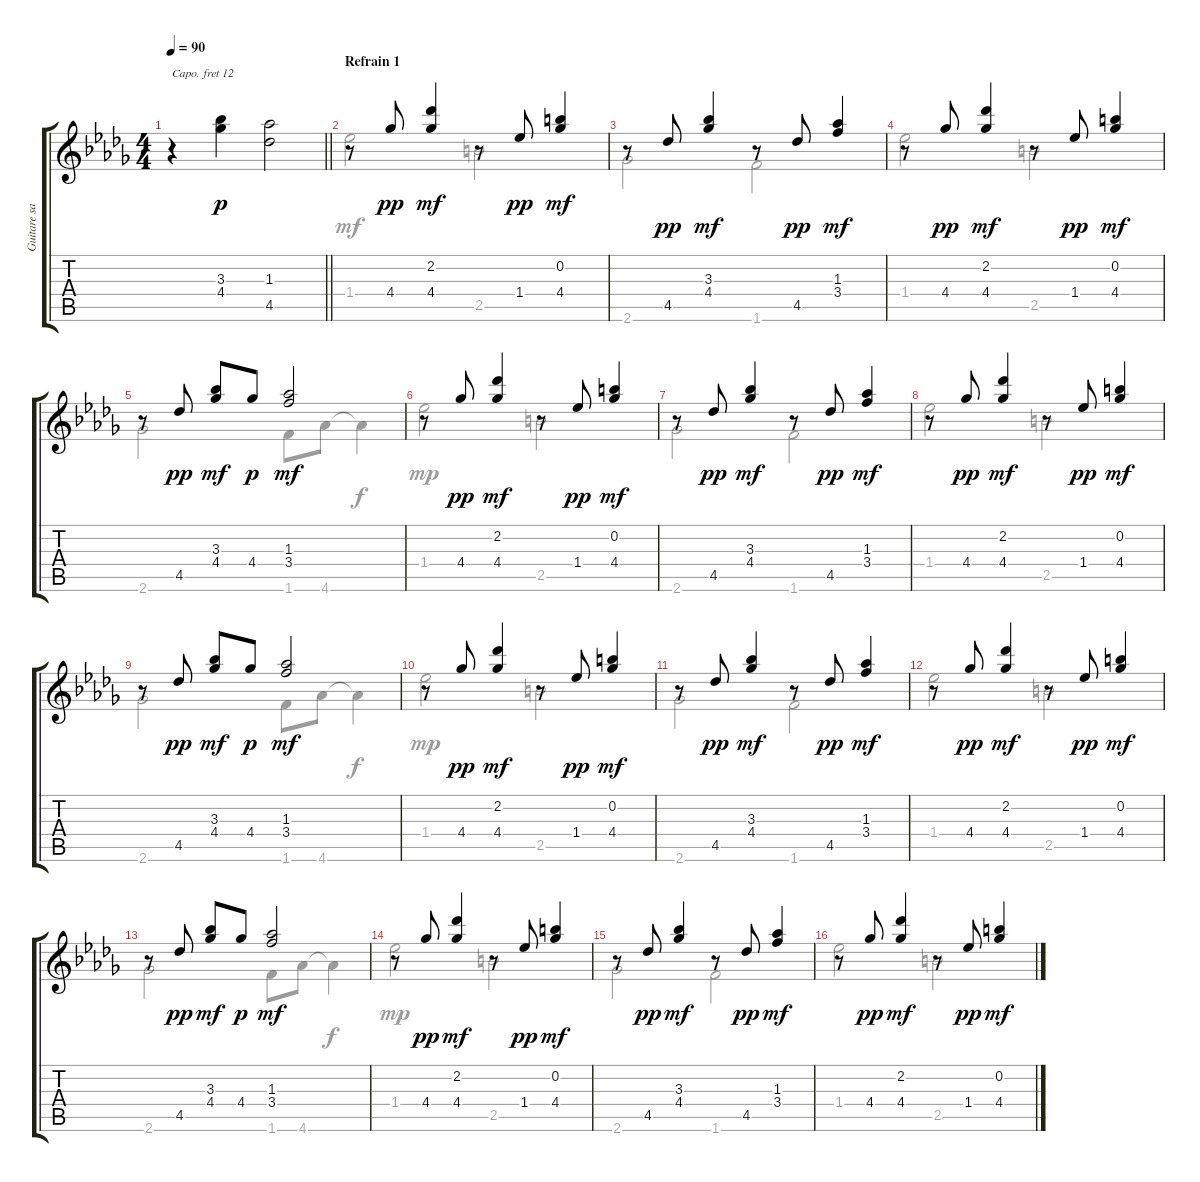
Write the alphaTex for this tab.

\track ("Guitare saturée" "Guitare sa") {instrument overdrivenguitar}
\staff {score tabs}
\capo 12
\tuning (E4 B3 G3 D3 A2 E2) {hide}
\voice
\ts (4 4)
\tempo 90
\clef g2
\barLineRight lightlight
\ks db
r.4{dy p} (3.3 4.4).4 (1.3 4.5).2 |
\section ("" "Refrain 1")
r.8 4.4.8{dy pp} (2.2 4.4).4{dy mf} r.8 1.4.8{dy pp} (0.2 4.4).4{dy mf} |
r.8 4.5.8{dy pp} (3.3 4.4).4{dy mf} r.8 4.5.8{dy pp} (1.3 3.4).4{dy mf} |
r.8 4.4.8{dy pp} (2.2 4.4).4{dy mf} r.8 1.4.8{dy pp} (0.2 4.4).4{dy mf} |
r.8 4.5.8{dy pp} (3.3 4.4).8{dy mf} 4.4.8{dy p} (1.3 3.4).2{dy mf} |
r.8 4.4.8{dy pp} (2.2 4.4).4{dy mf} r.8 1.4.8{dy pp} (0.2 4.4).4{dy mf} |
r.8 4.5.8{dy pp} (3.3 4.4).4{dy mf} r.8 4.5.8{dy pp} (1.3 3.4).4{dy mf} |
r.8 4.4.8{dy pp} (2.2 4.4).4{dy mf} r.8 1.4.8{dy pp} (0.2 4.4).4{dy mf} |
r.8 4.5.8{dy pp} (3.3 4.4).8{dy mf} 4.4.8{dy p} (1.3 3.4).2{dy mf} |
r.8 4.4.8{dy pp} (2.2 4.4).4{dy mf} r.8 1.4.8{dy pp} (0.2 4.4).4{dy mf} |
r.8 4.5.8{dy pp} (3.3 4.4).4{dy mf} r.8 4.5.8{dy pp} (1.3 3.4).4{dy mf} |
r.8 4.4.8{dy pp} (2.2 4.4).4{dy mf} r.8 1.4.8{dy pp} (0.2 4.4).4{dy mf} |
r.8 4.5.8{dy pp} (3.3 4.4).8{dy mf} 4.4.8{dy p} (1.3 3.4).2{dy mf} |
r.8 4.4.8{dy pp} (2.2 4.4).4{dy mf} r.8 1.4.8{dy pp} (0.2 4.4).4{dy mf} |
r.8 4.5.8{dy pp} (3.3 4.4).4{dy mf} r.8 4.5.8{dy pp} (1.3 3.4).4{dy mf} |
r.8 4.4.8{dy pp} (2.2 4.4).4{dy mf} r.8 1.4.8{dy pp} (0.2 4.4).4{dy mf}
\voice
\clef g2
\ottava regular
\simile none
\barLineRight lightlight
\ks db
|
1.4.2 2.5.2 |
2.6.2 1.6.2 |
1.4.2 2.5.2 |
2.6.2 1.6.8 4.6.8 4.6{t}.4{dy f} |
1.4.2{dy mp} 2.5.2 |
2.6.2 1.6.2 |
1.4.2 2.5.2 |
2.6.2 1.6.8 4.6.8 4.6{t}.4{dy f} |
1.4.2{dy mp} 2.5.2 |
2.6.2 1.6.2 |
1.4.2 2.5.2 |
2.6.2 1.6.8 4.6.8 4.6{t}.4{dy f} |
1.4.2{dy mp} 2.5.2 |
2.6.2 1.6.2 |
1.4.2 2.5.2
